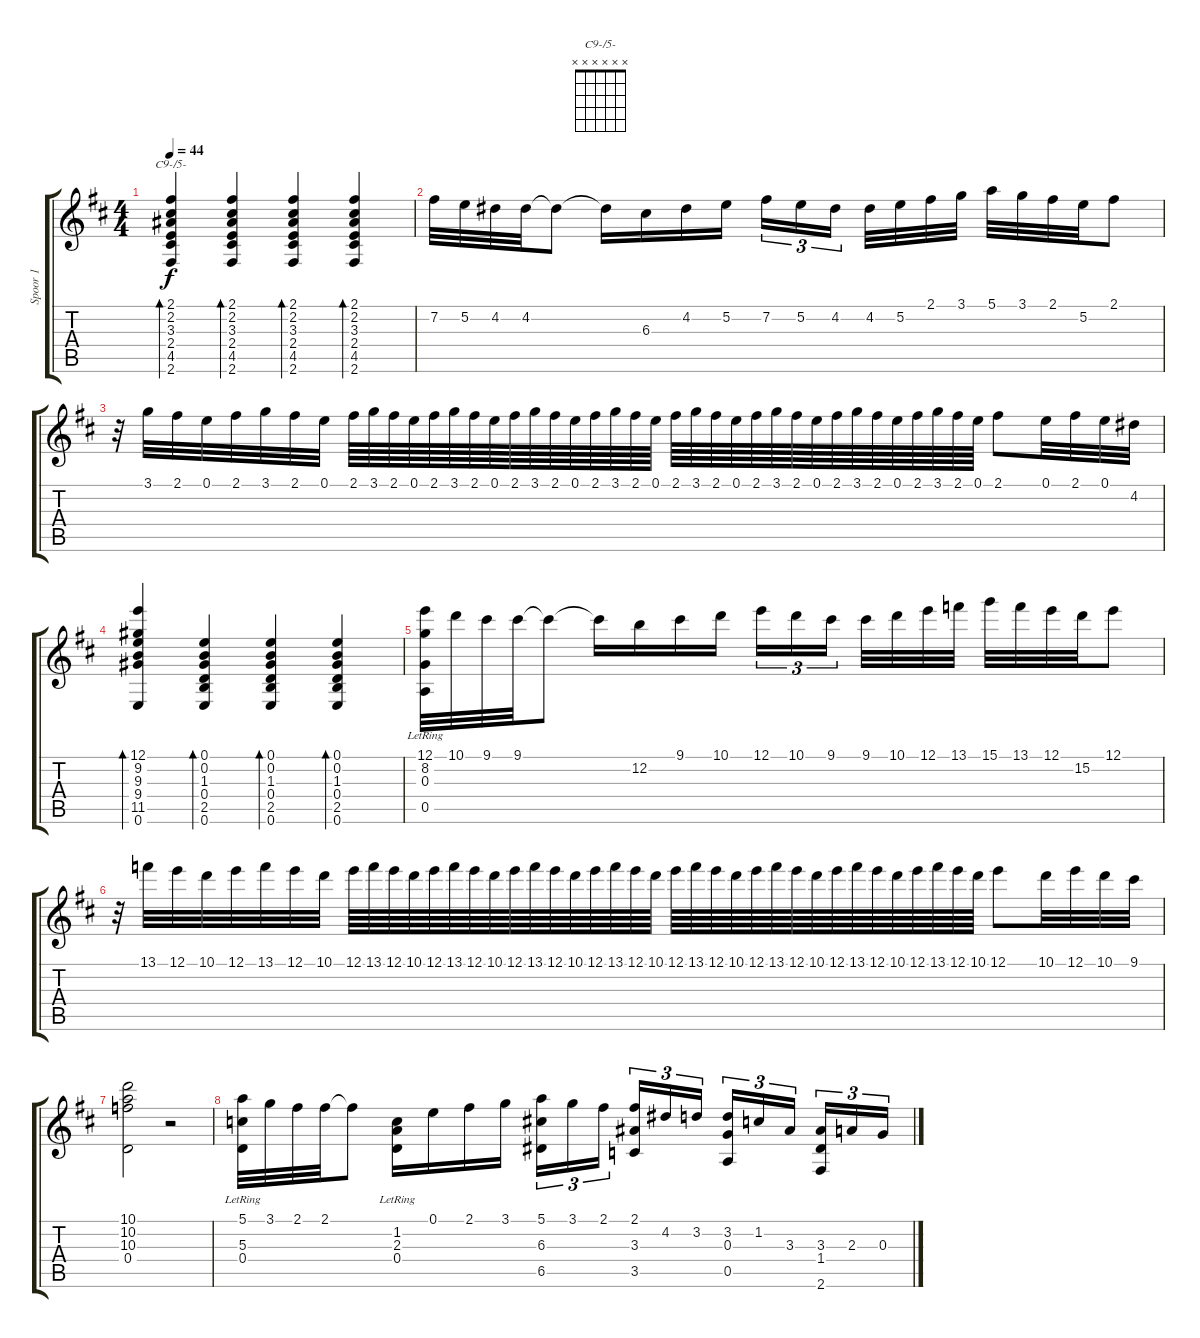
\track ("Spoor 1" "Spoor 1") {instrument acousticguitarnylon}
\staff {score tabs}
\tuning (E4 B3 G3 D3 A2 E2) {hide}
\chord ("C9-/5-" x x x x x x)
\ts (4 4)
\tempo 44
\clef g2
\ks d
(2.1 2.2 3.3 2.4 4.5 2.6).4{bd 60 ch "C9-/5-" dy f} (2.1 2.2 3.3 2.4 4.5 2.6).4{bd 60} (2.1 2.2 3.3 2.4 4.5 2.6).4{bd 60} (2.1 2.2 3.3 2.4 4.5 2.6).4{bd 60} |
7.2.32 5.2.32 4.2.32 4.2.32 4.2{t}.8 4.2{t}.16 6.3.16 4.2.16 5.2.16 7.2.16{tu (3 2)} 5.2.16{tu (3 2)} 4.2.16{tu (3 2)} 4.2.32 5.2.32 2.1.32 3.1.32 5.1.32 3.1.32 2.1.32 5.2.32 2.1.8 |
r.32 3.1.32 2.1.32 0.1.32 2.1.32 3.1.32 2.1.32 0.1.32 2.1.64 3.1.64 2.1.64 0.1.64 2.1.64 3.1.64 2.1.64 0.1.64 2.1.64 3.1.64 2.1.64 0.1.64 2.1.64 3.1.64 2.1.64 0.1.64 2.1.64 3.1.64 2.1.64 0.1.64 2.1.64 3.1.64 2.1.64 0.1.64 2.1.64 3.1.64 2.1.64 0.1.64 2.1.64 3.1.64 2.1.64 0.1.64 2.1.8 0.1.32 2.1.32 0.1.32 4.2.32 |
(12.1 9.2 9.3 9.4 11.5 0.6).4{bd 60} (0.1 0.2 1.3 0.4 2.5 0.6).4{bd 60} (0.1 0.2 1.3 0.4 2.5 0.6).4{bd 60} (0.1 0.2 1.3 0.4 2.5 0.6).4{bd 60} |
(12.1 8.2{lr} 0.3{lr} 0.5{lr}).32 10.1.32 9.1.32 9.1.32 9.1{t}.8 9.1{t}.16 12.2.16 9.1.16 10.1.16 12.1.16{tu (3 2)} 10.1.16{tu (3 2)} 9.1.16{tu (3 2)} 9.1.32 10.1.32 12.1.32 13.1.32 15.1.32 13.1.32 12.1.32 15.2.32 12.1.8 |
r.32 13.1.32 12.1.32 10.1.32 12.1.32 13.1.32 12.1.32 10.1.32 12.1.64 13.1.64 12.1.64 10.1.64 12.1.64 13.1.64 12.1.64 10.1.64 12.1.64 13.1.64 12.1.64 10.1.64 12.1.64 13.1.64 12.1.64 10.1.64 12.1.64 13.1.64 12.1.64 10.1.64 12.1.64 13.1.64 12.1.64 10.1.64 12.1.64 13.1.64 12.1.64 10.1.64 12.1.64 13.1.64 12.1.64 10.1.64 12.1.8 10.1.32 12.1.32 10.1.32 9.1.32 |
(10.1 10.2 10.3 0.4).2 r.2 |
(5.1 5.3 0.4{lr}).32 3.1.32 2.1.32 2.1.32 2.1{t}.8 (1.2{lr} 2.3{lr} 0.4{lr}).16 0.1.16 2.1.16 3.1.16 (5.1 6.3 6.5).16{tu (3 2)} 3.1.16{tu (3 2)} 2.1.16{tu (3 2)} (2.1 3.3 3.5).16{tu (3 2)} 4.2.16{tu (3 2)} 3.2.16{tu (3 2)} (3.2 0.3 0.5).16{tu (3 2)} 1.2.16{tu (3 2)} 3.3.16{tu (3 2)} (3.3 1.4 2.6).16{tu (3 2)} 2.3.16{tu (3 2)} 0.3.16{tu (3 2)}
